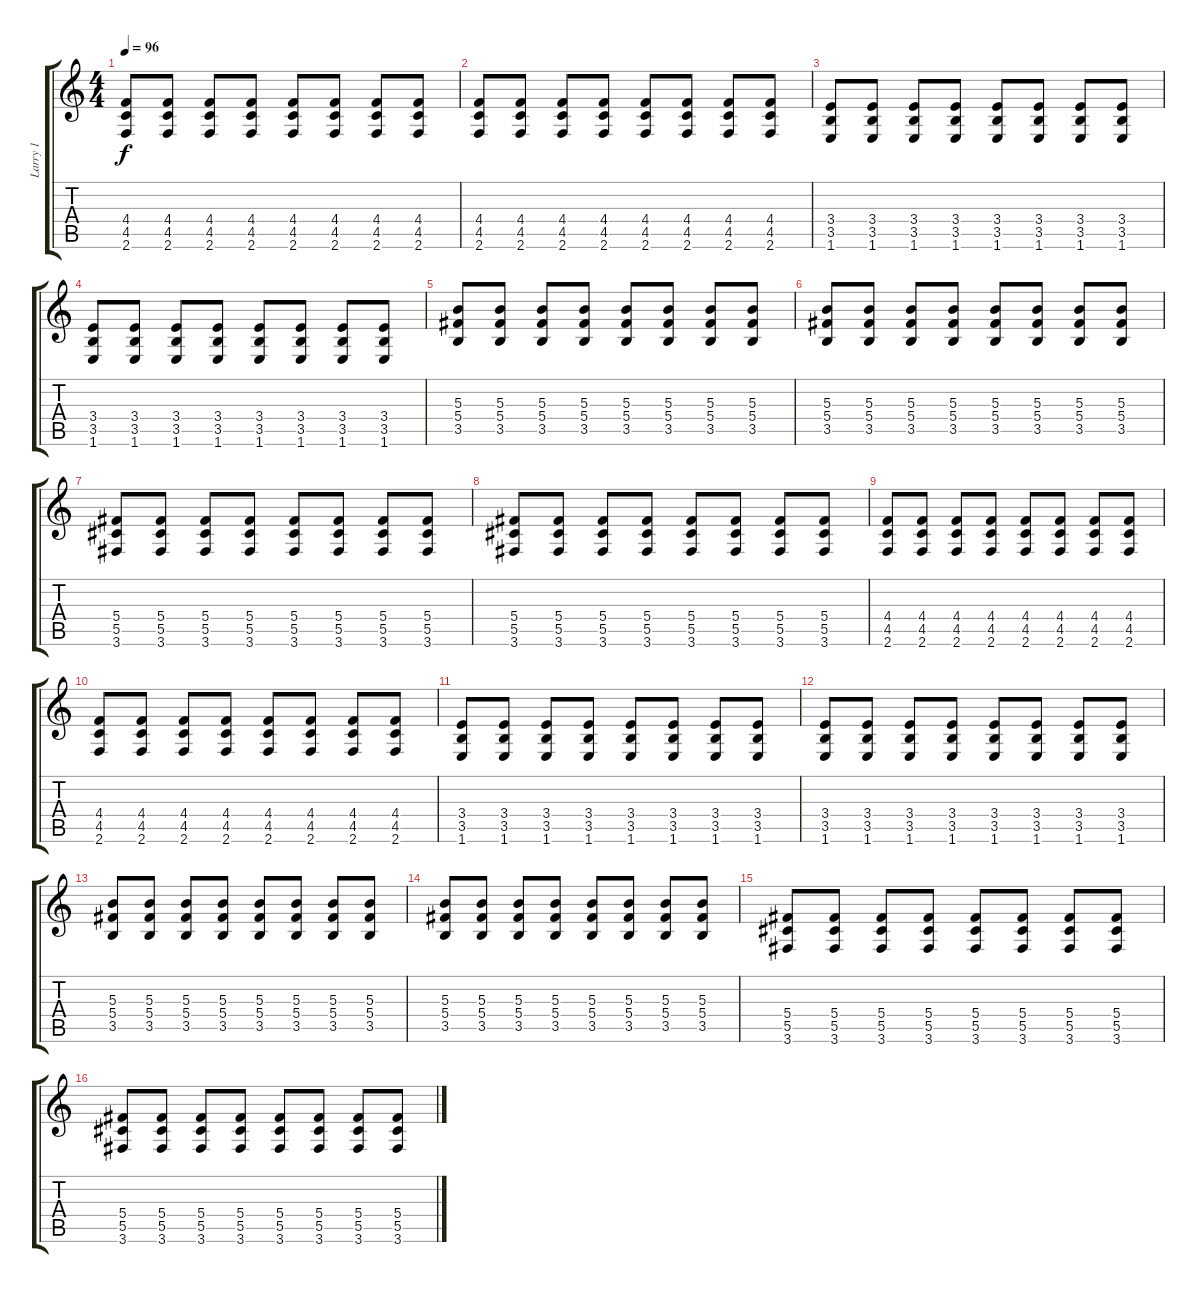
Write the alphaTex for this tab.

\track ("Larry 1" "Larry 1") {instrument electricguitarjazz}
\staff {score tabs}
\tuning (Eb4 Bb3 Gb3 Db3 Ab2 Eb2) {hide}
\ts (4 4)
\tempo 96
\clef g2
\ks c
(4.4 4.5 2.6).8{dy f} (4.4 4.5 2.6).8 (4.4 4.5 2.6).8 (4.4 4.5 2.6).8 (4.4 4.5 2.6).8 (4.4 4.5 2.6).8 (4.4 4.5 2.6).8 (4.4 4.5 2.6).8 |
(4.4 4.5 2.6).8 (4.4 4.5 2.6).8 (4.4 4.5 2.6).8 (4.4 4.5 2.6).8 (4.4 4.5 2.6).8 (4.4 4.5 2.6).8 (4.4 4.5 2.6).8 (4.4 4.5 2.6).8 |
(3.4 3.5 1.6).8 (3.4 3.5 1.6).8 (3.4 3.5 1.6).8 (3.4 3.5 1.6).8 (3.4 3.5 1.6).8 (3.4 3.5 1.6).8 (3.4 3.5 1.6).8 (3.4 3.5 1.6).8 |
(3.4 3.5 1.6).8 (3.4 3.5 1.6).8 (3.4 3.5 1.6).8 (3.4 3.5 1.6).8 (3.4 3.5 1.6).8 (3.4 3.5 1.6).8 (3.4 3.5 1.6).8 (3.4 3.5 1.6).8 |
(5.3 5.4 3.5).8 (5.3 5.4 3.5).8 (5.3 5.4 3.5).8 (5.3 5.4 3.5).8 (5.3 5.4 3.5).8 (5.3 5.4 3.5).8 (5.3 5.4 3.5).8 (5.3 5.4 3.5).8 |
(5.3 5.4 3.5).8 (5.3 5.4 3.5).8 (5.3 5.4 3.5).8 (5.3 5.4 3.5).8 (5.3 5.4 3.5).8 (5.3 5.4 3.5).8 (5.3 5.4 3.5).8 (5.3 5.4 3.5).8 |
(5.4 5.5 3.6).8{volume 16 balance 9 instrument distortionguitar} (5.4 5.5 3.6).8 (5.4 5.5 3.6).8 (5.4 5.5 3.6).8 (5.4 5.5 3.6).8 (5.4 5.5 3.6).8 (5.4 5.5 3.6).8 (5.4 5.5 3.6).8 |
(5.4 5.5 3.6).8{volume 16 balance 9 instrument distortionguitar} (5.4 5.5 3.6).8 (5.4 5.5 3.6).8 (5.4 5.5 3.6).8 (5.4 5.5 3.6).8 (5.4 5.5 3.6).8 (5.4 5.5 3.6).8 (5.4 5.5 3.6).8 |
(4.4 4.5 2.6).8 (4.4 4.5 2.6).8 (4.4 4.5 2.6).8 (4.4 4.5 2.6).8 (4.4 4.5 2.6).8 (4.4 4.5 2.6).8 (4.4 4.5 2.6).8 (4.4 4.5 2.6).8 |
(4.4 4.5 2.6).8 (4.4 4.5 2.6).8 (4.4 4.5 2.6).8 (4.4 4.5 2.6).8 (4.4 4.5 2.6).8 (4.4 4.5 2.6).8 (4.4 4.5 2.6).8 (4.4 4.5 2.6).8 |
(3.4 3.5 1.6).8 (3.4 3.5 1.6).8 (3.4 3.5 1.6).8 (3.4 3.5 1.6).8 (3.4 3.5 1.6).8 (3.4 3.5 1.6).8 (3.4 3.5 1.6).8 (3.4 3.5 1.6).8 |
(3.4 3.5 1.6).8 (3.4 3.5 1.6).8 (3.4 3.5 1.6).8 (3.4 3.5 1.6).8 (3.4 3.5 1.6).8 (3.4 3.5 1.6).8 (3.4 3.5 1.6).8 (3.4 3.5 1.6).8 |
(5.3 5.4 3.5).8 (5.3 5.4 3.5).8 (5.3 5.4 3.5).8 (5.3 5.4 3.5).8 (5.3 5.4 3.5).8 (5.3 5.4 3.5).8 (5.3 5.4 3.5).8 (5.3 5.4 3.5).8 |
(5.3 5.4 3.5).8 (5.3 5.4 3.5).8 (5.3 5.4 3.5).8 (5.3 5.4 3.5).8 (5.3 5.4 3.5).8 (5.3 5.4 3.5).8 (5.3 5.4 3.5).8 (5.3 5.4 3.5).8 |
(5.4 5.5 3.6).8{volume 16 balance 9 instrument distortionguitar} (5.4 5.5 3.6).8 (5.4 5.5 3.6).8 (5.4 5.5 3.6).8 (5.4 5.5 3.6).8 (5.4 5.5 3.6).8 (5.4 5.5 3.6).8 (5.4 5.5 3.6).8 |
(5.4 5.5 3.6).8{volume 16 balance 9 instrument distortionguitar} (5.4 5.5 3.6).8 (5.4 5.5 3.6).8 (5.4 5.5 3.6).8 (5.4 5.5 3.6).8 (5.4 5.5 3.6).8 (5.4 5.5 3.6).8 (5.4 5.5 3.6).8
